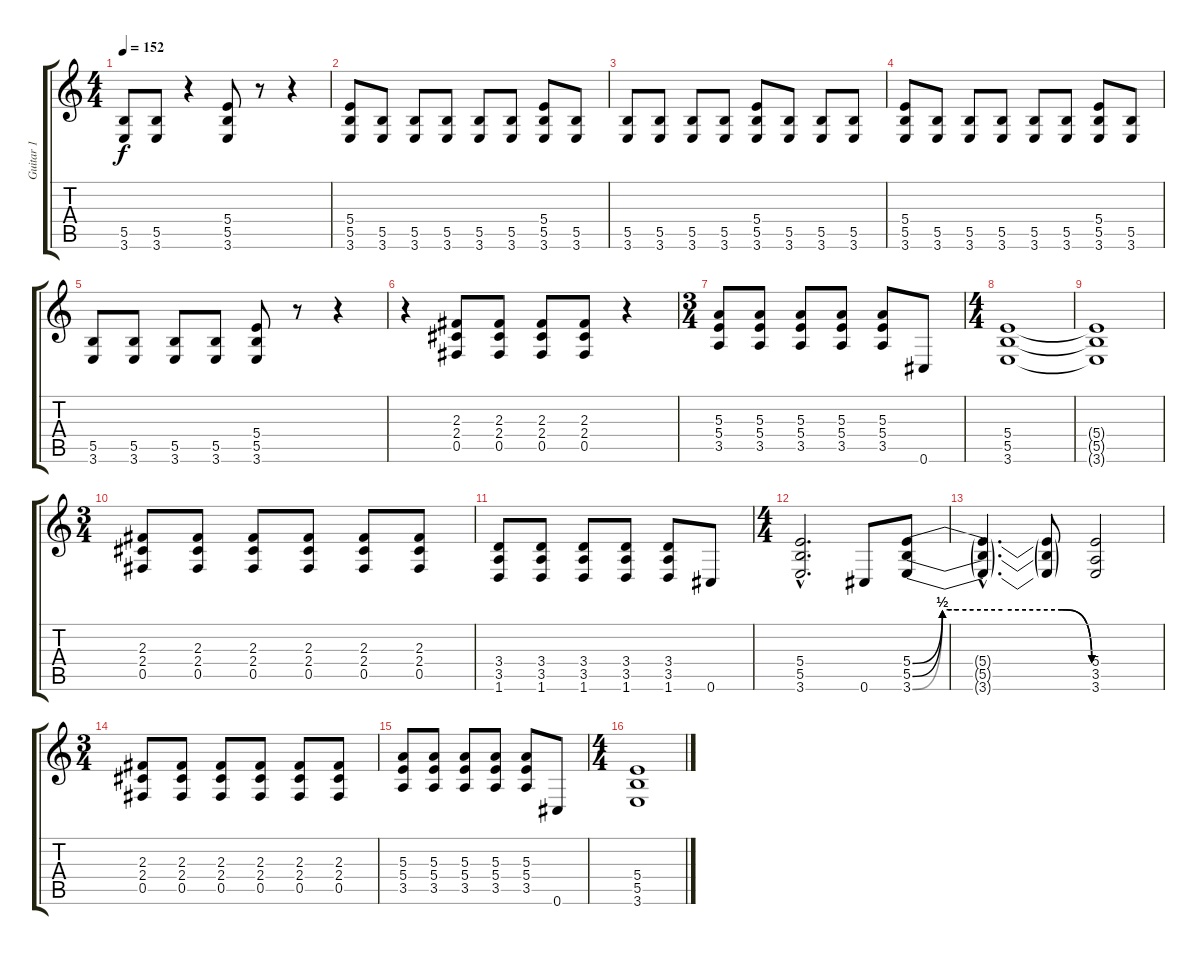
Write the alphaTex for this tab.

\track ("Guitar 1" "Guitar 1") {instrument overdrivenguitar}
\staff {score tabs}
\tuning (Db4 Ab3 E3 B2 Gb2 Db2) {hide}
\ts (4 4)
\tempo 152
\clef g2
\ks c
(5.5 3.6).8{dy f} (5.5 3.6).8 r.4 (5.4 5.5 3.6).8 r.8 r.4 |
(5.4 5.5 3.6).8 (5.5 3.6).8 (5.5 3.6).8 (5.5 3.6).8 (5.5 3.6).8 (5.5 3.6).8 (5.4 5.5 3.6).8 (5.5 3.6).8 |
(5.5 3.6).8 (5.5 3.6).8 (5.5 3.6).8 (5.5 3.6).8 (5.4 5.5 3.6).8 (5.5 3.6).8 (5.5 3.6).8 (5.5 3.6).8 |
(5.4 5.5 3.6).8 (5.5 3.6).8 (5.5 3.6).8 (5.5 3.6).8 (5.5 3.6).8 (5.5 3.6).8 (5.4 5.5 3.6).8 (5.5 3.6).8 |
(5.5 3.6).8 (5.5 3.6).8 (5.5 3.6).8 (5.5 3.6).8 (5.4 5.5 3.6).8 r.8 r.4 |
r.4 (2.3 2.4 0.5).8 (2.3 2.4 0.5).8 (2.3 2.4 0.5).8 (2.3 2.4 0.5).8 r.4 |
\ts (3 4)
(5.3 5.4 3.5).8 (5.3 5.4 3.5).8 (5.3 5.4 3.5).8 (5.3 5.4 3.5).8 (5.3 5.4 3.5).8 0.6.8 |
\ts (4 4)
(5.4 5.5 3.6).1 |
(5.4{t} 5.5{t} 3.6{t}).1 |
\ts (3 4)
(2.3 2.4 0.5).8 (2.3 2.4 0.5).8 (2.3 2.4 0.5).8 (2.3 2.4 0.5).8 (2.3 2.4 0.5).8 (2.3 2.4 0.5).8 |
(3.4 3.5 1.6).8 (3.4 3.5 1.6).8 (3.4 3.5 1.6).8 (3.4 3.5 1.6).8 (3.4 3.5 1.6).8 0.6.8 |
\ts (4 4)
(5.4{hac} 5.5{hac} 3.6{hac}).2{d} 0.6.8 (5.4{be (custom 0 0 10 2 30 2 50 2 60 0)} 5.5{be (custom 0 0 10 2 15 2 30 2 50 2 60 0)} 3.6{be (custom 0 0 10 2 30 2 50 2 60 0)}).8 |
(5.4{hac t} 5.5{hac t} 3.6{hac t}).4{d} (5.4{t} 5.5{t} 3.6{t}).8 (5.4 3.5 3.6).2 |
\ts (3 4)
(2.3 2.4 0.5).8 (2.3 2.4 0.5).8 (2.3 2.4 0.5).8 (2.3 2.4 0.5).8 (2.3 2.4 0.5).8 (2.3 2.4 0.5).8 |
(5.3 5.4 3.5).8 (5.3 5.4 3.5).8 (5.3 5.4 3.5).8 (5.3 5.4 3.5).8 (5.3 5.4 3.5).8 0.6.8 |
\ts (4 4)
(5.4 5.5 3.6).1
